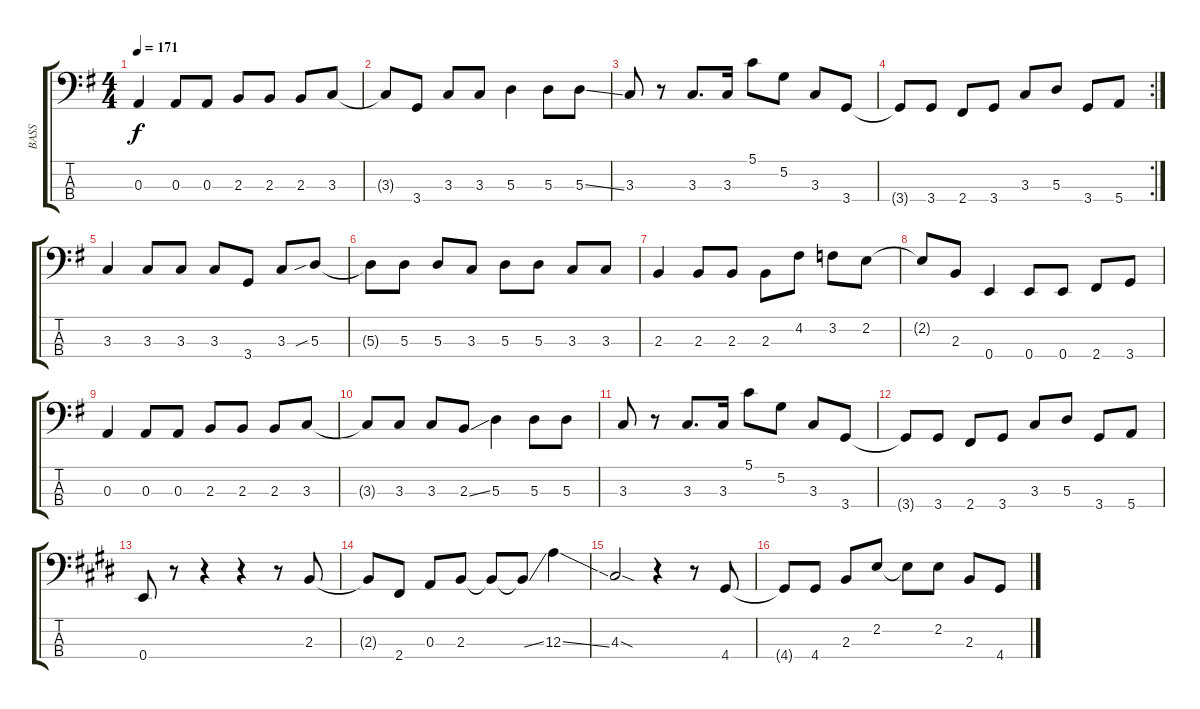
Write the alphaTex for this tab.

\track ("BASS" "BASS") {instrument electricbassfinger}
\staff {score tabs}
\tuning (G2 D2 A1 E1) {hide}
\ts (4 4)
\tempo 171
\clef f4
\ks g
0.3.4{dy f} 0.3.8 0.3.8 2.3.8 2.3.8 2.3.8 3.3.8 |
3.3{t}.8 3.4.8 3.3.8 3.3.8 5.3.4 5.3.8 5.3{ss}.8 |
3.3.8 r.8 3.3.8{d} 3.3.16 5.1.8 5.2.8 3.3.8 3.4.8 |
\rc 2
3.4{t}.8 3.4.8 2.4.8 3.4.8 3.3.8 5.3.8 3.4.8 5.4.8 |
3.3.4 3.3.8 3.3.8 3.3.8 3.4.8 3.3.8 5.3{sib}.8 |
5.3{t}.8 5.3.8 5.3.8 3.3.8 5.3.8 5.3.8 3.3.8 3.3.8 |
2.3.4 2.3.8 2.3.8 2.3.8 4.2.8 3.2.8 2.2.8 |
2.2{t}.8 2.3.8 0.4.4 0.4.8 0.4.8 2.4.8 3.4.8 |
0.3.4 0.3.8 0.3.8 2.3.8 2.3.8 2.3.8 3.3.8 |
3.3{t}.8 3.3.8 3.3.8 2.3{ss}.8 5.3.4 5.3.8 5.3.8 |
3.3.8 r.8 3.3.8{d} 3.3.16 5.1.8 5.2.8 3.3.8 3.4.8 |
3.4{t}.8 3.4.8 2.4.8 3.4.8 3.3.8 5.3.8 3.4.8 5.4.8 |
\ks e
0.4.8 r.8 r.4 r.4 r.8 2.3.8 |
\ks c#minor
2.3{t}.8 2.4.8 0.3.8 2.3.8 2.3{t}.8 2.3{ss t}.8 12.3{ss}.4 |
4.3{sod}.2 r.4 r.8 4.4.8 |
4.4{t}.8 4.4.8 2.3.8 2.2.8 2.2{t}.8 2.2.8 2.3.8 4.4.8
